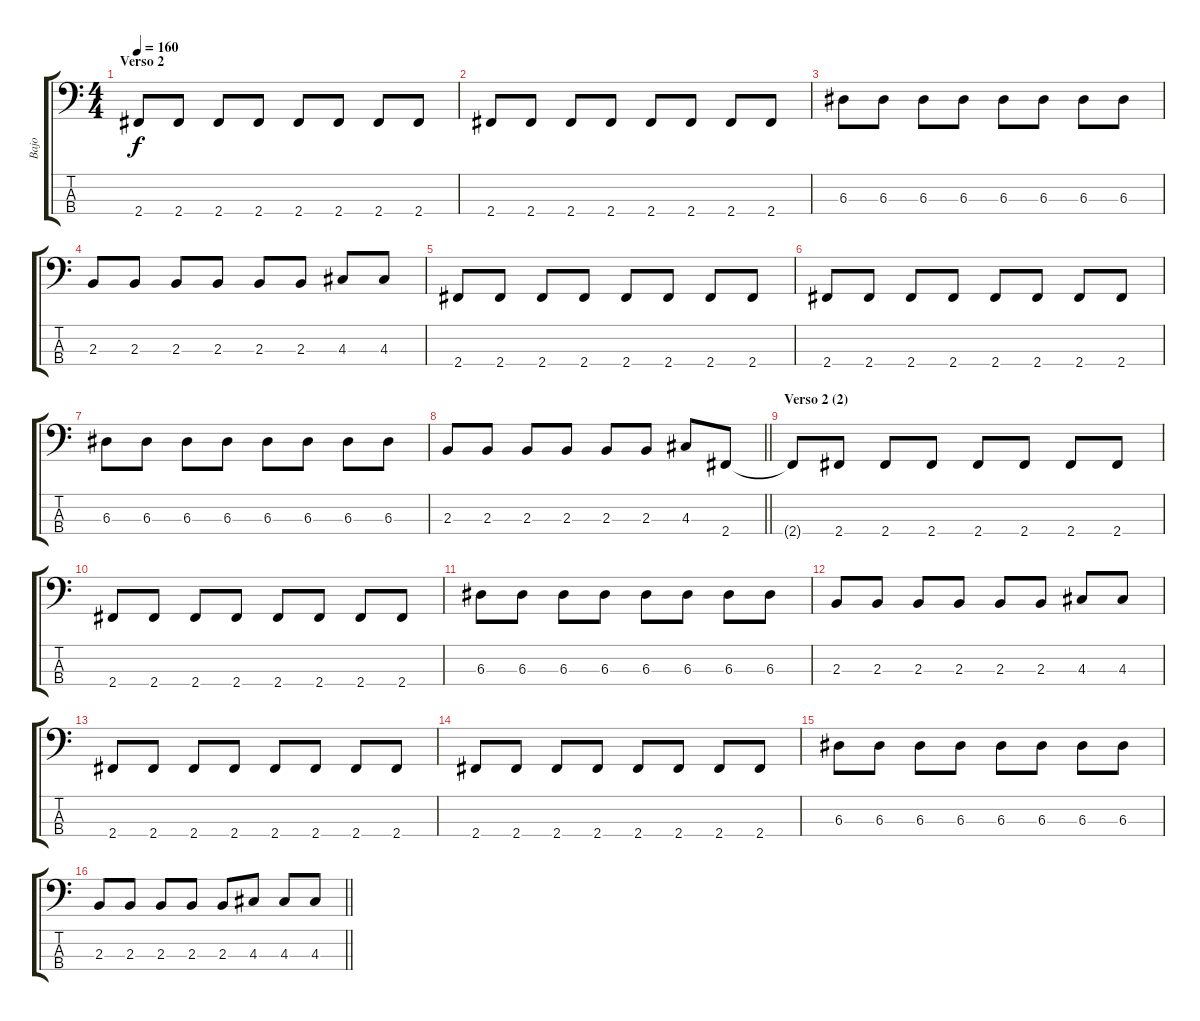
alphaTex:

\track ("Bajo" "Bajo") {instrument electricbasspick}
\staff {score tabs}
\tuning (G2 D2 A1 E1) {hide}
\ts (4 4)
\section ("" "Verso 2")
\tempo 160
\clef f4
\ks c
2.4{t}.8{dy f} 2.4.8 2.4.8 2.4.8 2.4.8 2.4.8 2.4.8 2.4.8 |
2.4.8 2.4.8 2.4.8 2.4.8 2.4.8 2.4.8 2.4.8 2.4.8 |
6.3.8 6.3.8 6.3.8 6.3.8 6.3.8 6.3.8 6.3.8 6.3.8 |
2.3.8 2.3.8 2.3.8 2.3.8 2.3.8 2.3.8 4.3.8 4.3.8 |
2.4.8 2.4.8 2.4.8 2.4.8 2.4.8 2.4.8 2.4.8 2.4.8 |
2.4.8 2.4.8 2.4.8 2.4.8 2.4.8 2.4.8 2.4.8 2.4.8 |
6.3.8 6.3.8 6.3.8 6.3.8 6.3.8 6.3.8 6.3.8 6.3.8 |
\barLineRight lightlight
2.3.8 2.3.8 2.3.8 2.3.8 2.3.8 2.3.8 4.3.8 2.4.8 |
\section ("" "Verso 2 (2)")
2.4{t}.8 2.4.8 2.4.8 2.4.8 2.4.8 2.4.8 2.4.8 2.4.8 |
2.4.8 2.4.8 2.4.8 2.4.8 2.4.8 2.4.8 2.4.8 2.4.8 |
6.3.8 6.3.8 6.3.8 6.3.8 6.3.8 6.3.8 6.3.8 6.3.8 |
2.3.8 2.3.8 2.3.8 2.3.8 2.3.8 2.3.8 4.3.8 4.3.8 |
2.4.8 2.4.8 2.4.8 2.4.8 2.4.8 2.4.8 2.4.8 2.4.8 |
2.4.8 2.4.8 2.4.8 2.4.8 2.4.8 2.4.8 2.4.8 2.4.8 |
6.3.8 6.3.8 6.3.8 6.3.8 6.3.8 6.3.8 6.3.8 6.3.8 |
\barLineRight lightlight
2.3.8 2.3.8 2.3.8 2.3.8 2.3.8 4.3.8 4.3.8 4.3.8
